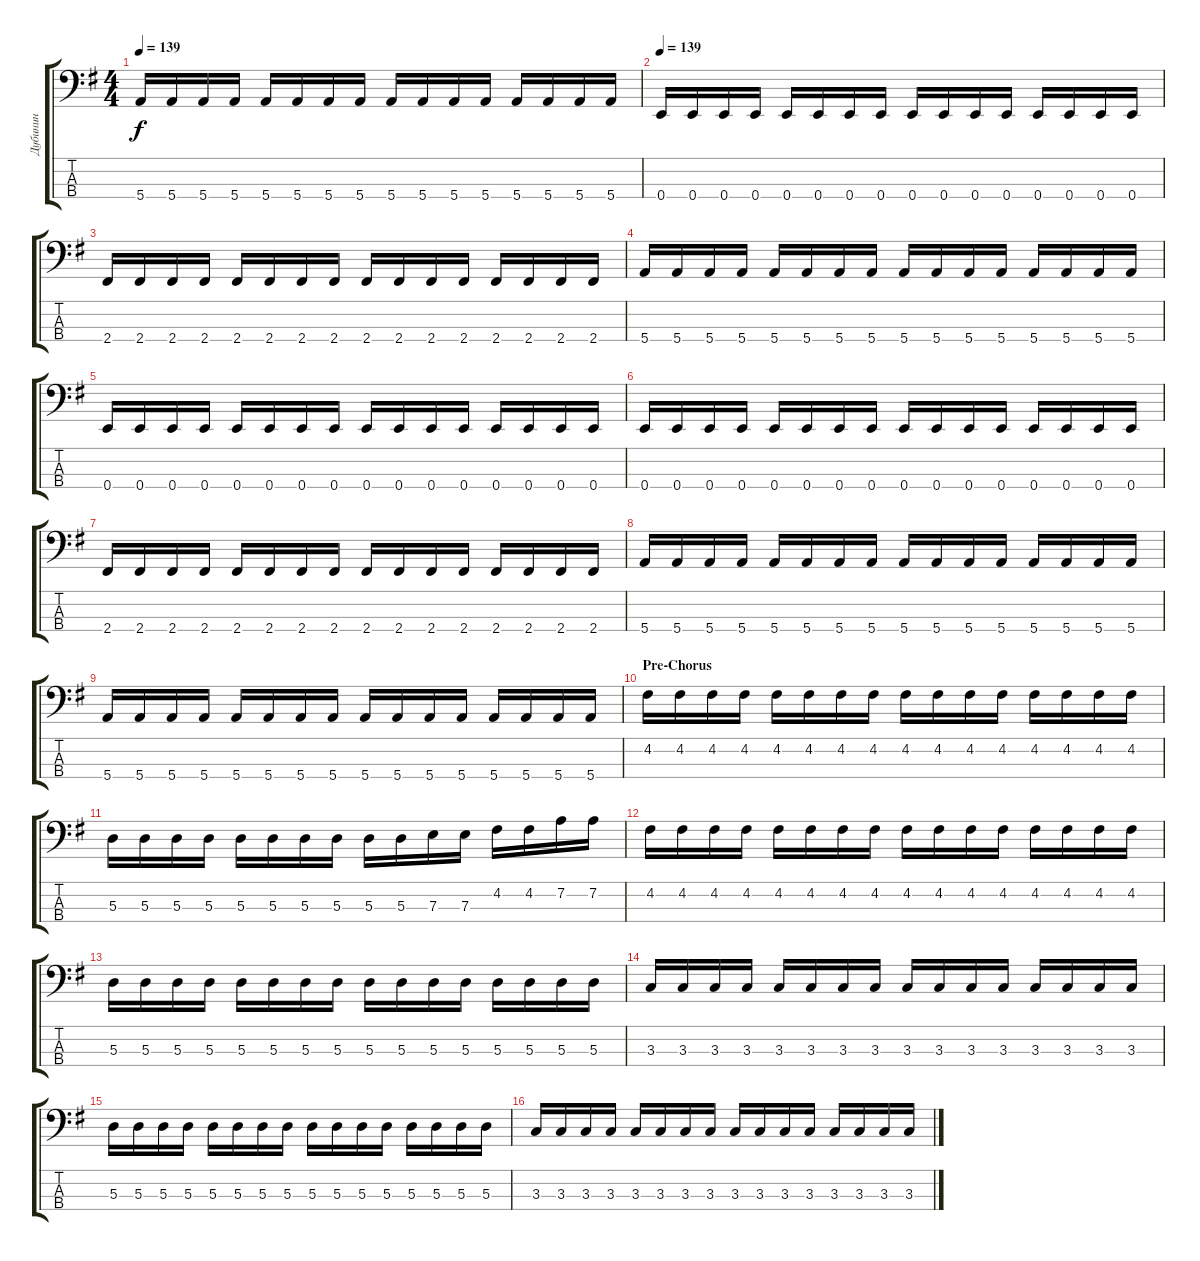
\track ("Дубинин" "Дубинин") {instrument electricbasspick}
\staff {score tabs}
\tuning (G2 D2 A1 E1) {hide}
\ts (4 4)
\tempo 139
\clef f4
\ks eminor
5.4.16{dy f} 5.4.16 5.4.16 5.4.16 5.4.16 5.4.16 5.4.16 5.4.16 5.4.16 5.4.16 5.4.16 5.4.16 5.4.16 5.4.16 5.4.16 5.4.16 |
\tempo 139
0.4.16 0.4.16 0.4.16 0.4.16 0.4.16 0.4.16 0.4.16 0.4.16 0.4.16 0.4.16 0.4.16 0.4.16 0.4.16 0.4.16 0.4.16 0.4.16 |
2.4.16 2.4.16 2.4.16 2.4.16 2.4.16 2.4.16 2.4.16 2.4.16 2.4.16 2.4.16 2.4.16 2.4.16 2.4.16 2.4.16 2.4.16 2.4.16 |
5.4.16 5.4.16 5.4.16 5.4.16 5.4.16 5.4.16 5.4.16 5.4.16 5.4.16 5.4.16 5.4.16 5.4.16 5.4.16 5.4.16 5.4.16 5.4.16 |
0.4.16 0.4.16 0.4.16 0.4.16 0.4.16 0.4.16 0.4.16 0.4.16 0.4.16 0.4.16 0.4.16 0.4.16 0.4.16 0.4.16 0.4.16 0.4.16 |
0.4.16 0.4.16 0.4.16 0.4.16 0.4.16 0.4.16 0.4.16 0.4.16 0.4.16 0.4.16 0.4.16 0.4.16 0.4.16 0.4.16 0.4.16 0.4.16 |
2.4.16 2.4.16 2.4.16 2.4.16 2.4.16 2.4.16 2.4.16 2.4.16 2.4.16 2.4.16 2.4.16 2.4.16 2.4.16 2.4.16 2.4.16 2.4.16 |
5.4.16 5.4.16 5.4.16 5.4.16 5.4.16 5.4.16 5.4.16 5.4.16 5.4.16 5.4.16 5.4.16 5.4.16 5.4.16 5.4.16 5.4.16 5.4.16 |
5.4.16 5.4.16 5.4.16 5.4.16 5.4.16 5.4.16 5.4.16 5.4.16 5.4.16 5.4.16 5.4.16 5.4.16 5.4.16 5.4.16 5.4.16 5.4.16 |
\section ("" "Pre-Chorus")
4.2.16 4.2.16 4.2.16 4.2.16 4.2.16 4.2.16 4.2.16 4.2.16 4.2.16 4.2.16 4.2.16 4.2.16 4.2.16 4.2.16 4.2.16 4.2.16 |
5.3.16 5.3.16 5.3.16 5.3.16 5.3.16 5.3.16 5.3.16 5.3.16 5.3.16 5.3.16 7.3.16 7.3.16 4.2.16 4.2.16 7.2.16 7.2.16 |
4.2.16 4.2.16 4.2.16 4.2.16 4.2.16 4.2.16 4.2.16 4.2.16 4.2.16 4.2.16 4.2.16 4.2.16 4.2.16 4.2.16 4.2.16 4.2.16 |
5.3.16 5.3.16 5.3.16 5.3.16 5.3.16 5.3.16 5.3.16 5.3.16 5.3.16 5.3.16 5.3.16 5.3.16 5.3.16 5.3.16 5.3.16 5.3.16 |
3.3.16 3.3.16 3.3.16 3.3.16 3.3.16 3.3.16 3.3.16 3.3.16 3.3.16 3.3.16 3.3.16 3.3.16 3.3.16 3.3.16 3.3.16 3.3.16 |
5.3.16 5.3.16 5.3.16 5.3.16 5.3.16 5.3.16 5.3.16 5.3.16 5.3.16 5.3.16 5.3.16 5.3.16 5.3.16 5.3.16 5.3.16 5.3.16 |
3.3.16 3.3.16 3.3.16 3.3.16 3.3.16 3.3.16 3.3.16 3.3.16 3.3.16 3.3.16 3.3.16 3.3.16 3.3.16 3.3.16 3.3.16 3.3.16
